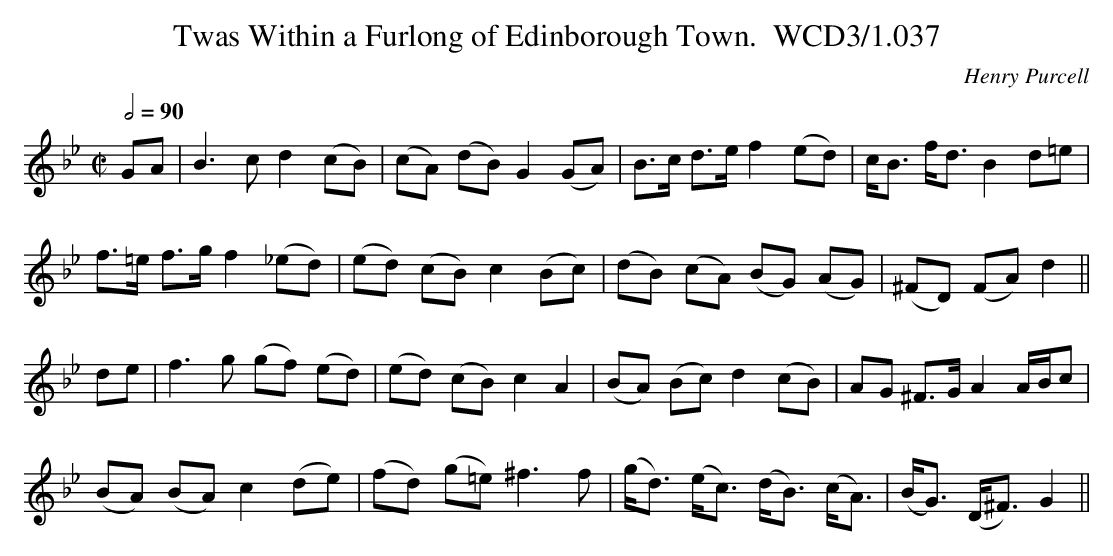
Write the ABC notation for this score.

X:1
T:Twas Within a Furlong of Edinborough Town.  WCD3/1.037
M:C|
L:1/8
Q:1/2=90
C:Henry Purcell
K:Gm
GA|B3c d2(cB)|(cA) (dB)G2 (GA)|\
B>c d>e f2(ed)|c<B f<d B2 d=e|
f>=e f>g f2 (_ed)|(ed) (cB) c2 (Bc)|\
(dB) (cA) (BG) (AG)|(^FD) (FA) d2||
de|f3 g (gf) (ed)|(ed) (cB) c2A2|\
(BA) (Bc) d2 (cB)|AG ^F>G A2 A/B/c|
(BA) (BA) c2 (de)|(fd) (g=e)^f3 f|\
(g<d) (e<c) (d<B) (c<A)|(B<G) (D<^F) G2||
